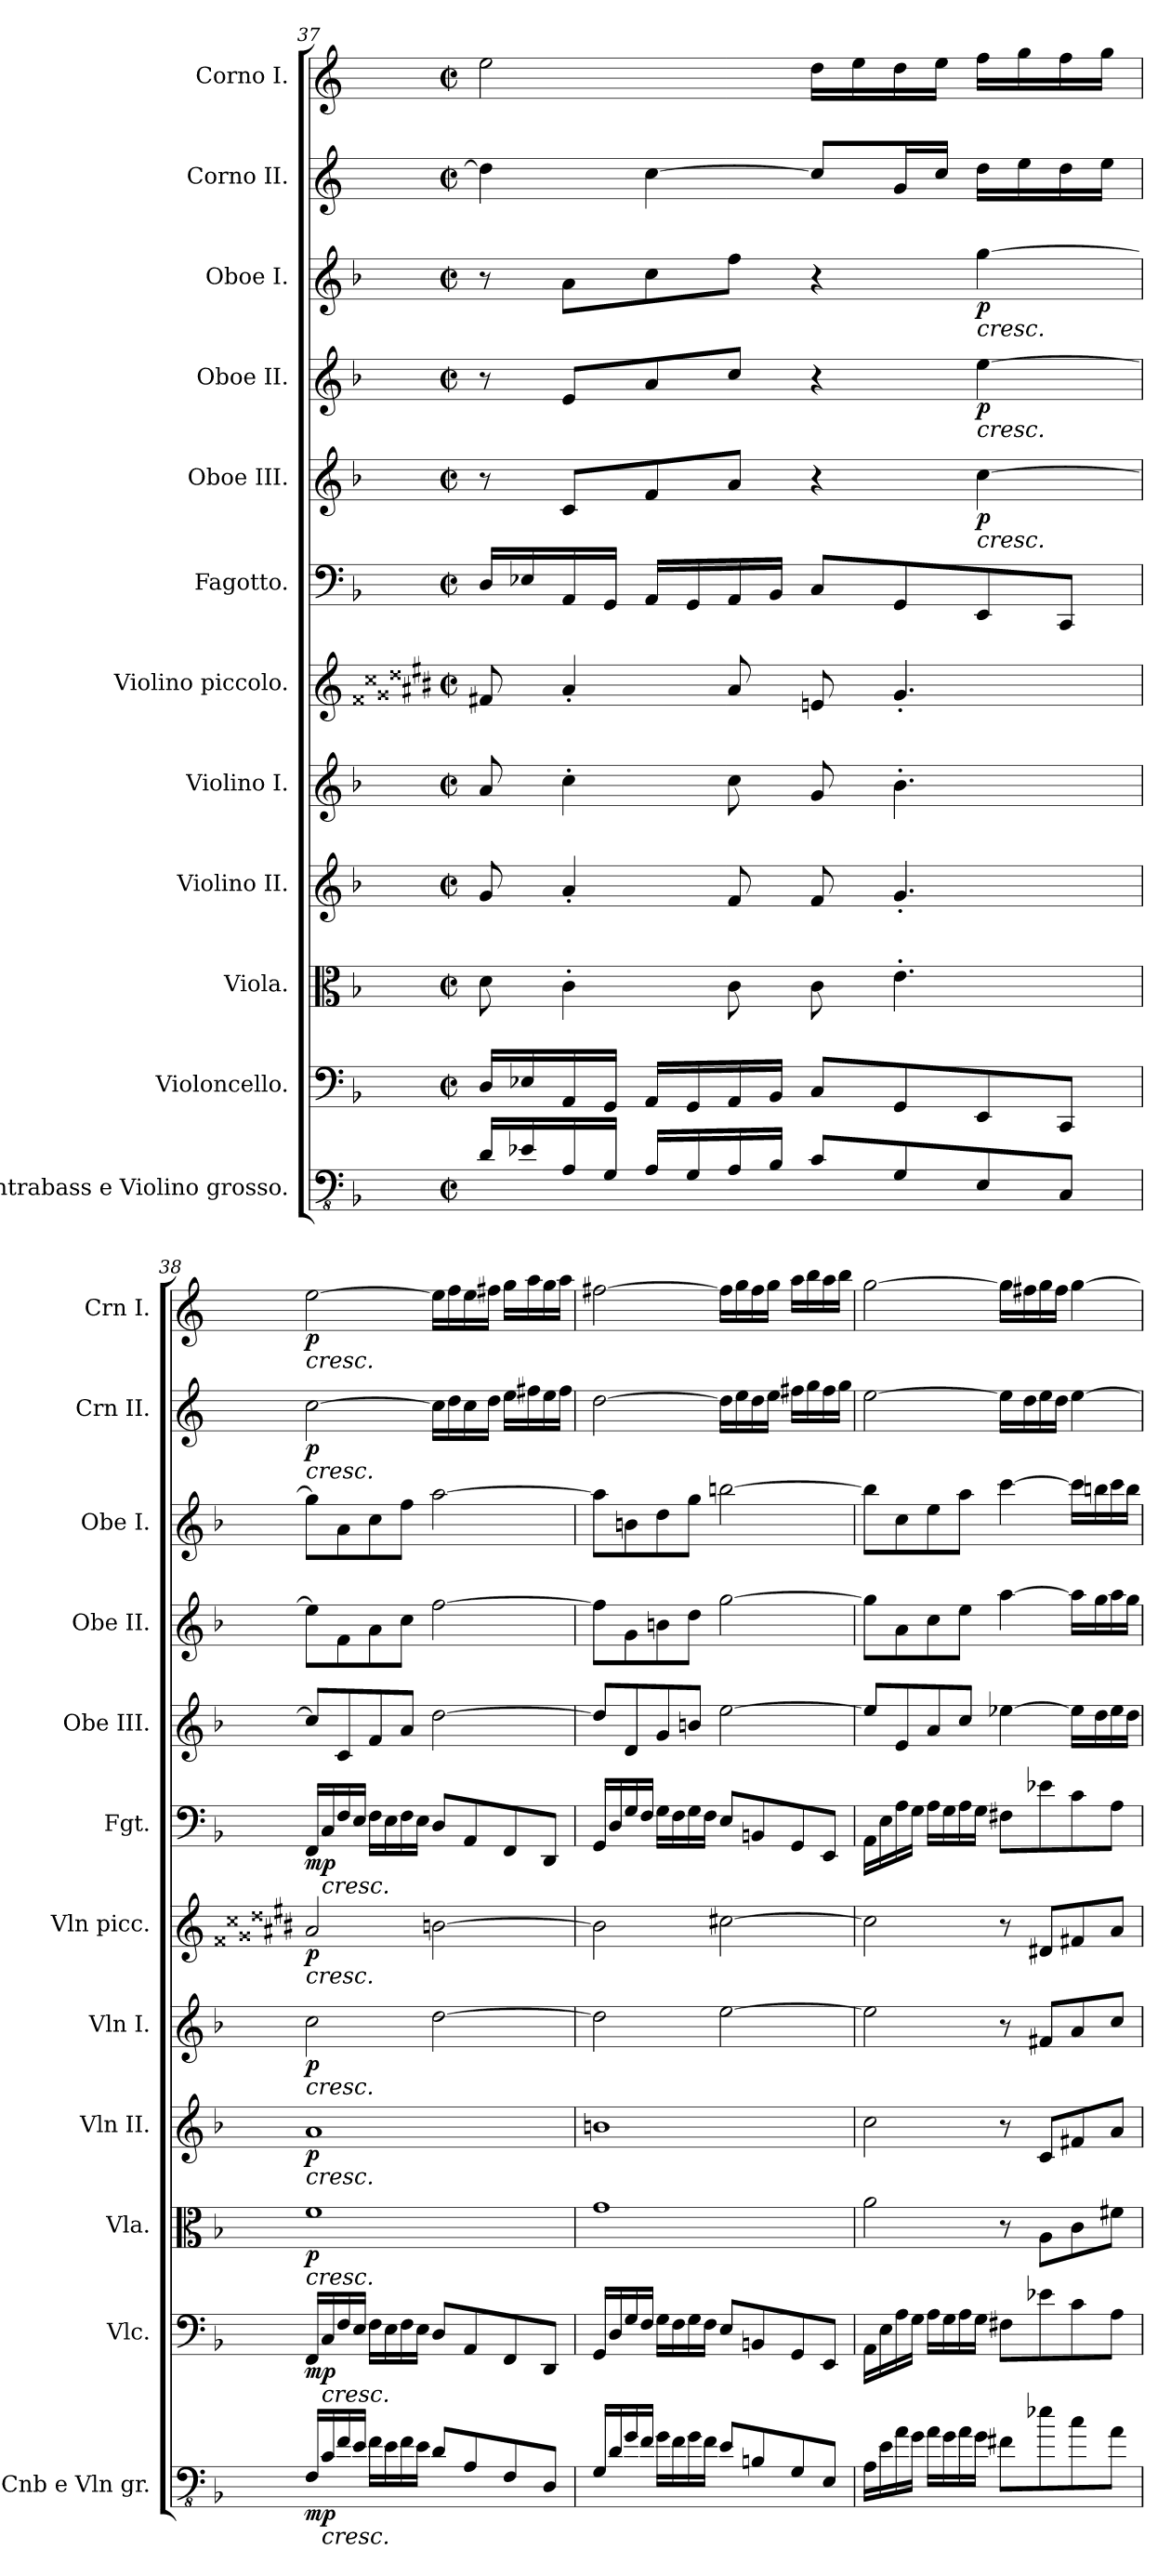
**kern	**dynam	**kern	**dynam	**kern	**dynam	**kern	**dynam	**kern	**dynam	**kern	**dynam	**kern	**dynam	**kern	**dynam	**kern	**dynam	**kern	**dynam	**kern	**dynam	**kern	**dynam
*part12	*part12	*part11	*part11	*part10	*part10	*part9	*part9	*part8	*part8	*part7	*part7	*part6	*part6	*part5	*part5	*part4	*part4	*part3	*part3	*part2	*part2	*part1	*part1
*staff12	*staff12	*staff11	*staff11	*staff10	*staff10	*staff9	*staff9	*staff8	*staff8	*staff7	*staff7	*staff6	*staff6	*staff5	*staff5	*staff4	*staff4	*staff3	*staff3	*staff2	*staff2	*staff1	*staff1
*I"Contrabass e Violino grosso.	*	*I"Violoncello.	*	*I"Viola.	*	*I"Violino II.	*	*I"Violino I.	*	*I"Violino piccolo.	*	*I"Fagotto.	*	*I"Oboe III.	*	*I"Oboe II.	*	*I"Oboe I.	*	*I"Corno II.	*	*I"Corno I.	*
*I'Cnb e Vln gr.	*	*I'Vlc.	*	*I'Vla.	*	*I'Vln II.	*	*I'Vln I.	*	*I'Vln picc.	*	*I'Fgt.	*	*I'Obe III.	*	*I'Obe II.	*	*I'Obe I.	*	*I'Crn II.	*	*I'Crn I.	*
*clefFv4	*	*clefF4	*	*clefC3	*	*clefG2	*	*clefG2	*	*clefG2	*	*clefF4	*	*clefG2	*	*clefG2	*	*clefG2	*	*clefG2	*	*clefG2	*
*ITrd7c12	*	*	*	*	*	*	*	*	*	*ITrd-1c-3	*	*	*	*	*	*	*	*	*	*ITrd4c7	*	*ITrd4c7	*
*k[b-]	*	*k[b-]	*	*k[b-]	*	*k[b-]	*	*k[b-]	*	*k[f##c##g##d##a#e#b#]	*	*k[b-]	*	*k[b-]	*	*k[b-]	*	*k[b-]	*	*k[b-]	*	*k[b-]	*
*M2/2	*	*M2/2	*	*M2/2	*	*M2/2	*	*M2/2	*	*M2/2	*	*M2/2	*	*M2/2	*	*M2/2	*	*M2/2	*	*M2/2	*	*M2/2	*
*met(c|)	*	*met(c|)	*	*met(c|)	*	*met(c|)	*	*met(c|)	*	*met(c|)	*	*met(c|)	*	*met(c|)	*	*met(c|)	*	*met(c|)	*	*met(c|)	*	*met(c|)	*
=37	=37	=37	=37	=37	=37	=37	=37	=37	=37	=37	=37	=37	=37	=37	=37	=37	=37	=37	=37	=37	=37	=37	=37
16DD/LL	.	16D/LL	.	8d\	.	8g/	.	8a/	.	8g##/	.	16D/LL	.	8r	.	8r	.	8r	.	4g\]	.	2a\	.
16EE-X/	.	16E-X/	.	.	.	.	.	.	.	.	.	16E-X/	.	.	.	.	.	.	.	.	.	.	.
16AAA/	.	16AA/	.	4c'\	.	4a'/	.	4cc'\	.	4b#'/	.	16AA/	.	8c/L	.	8e/L	.	8a\L	.	.	.	.	.
16GGG/JJ	.	16GG/JJ	.	.	.	.	.	.	.	.	.	16GG/JJ	.	.	.	.	.	.	.	.	.	.	.
16AAA/LL	.	16AA/LL	.	.	.	.	.	.	.	.	.	16AA/LL	.	8f/	.	8a/	.	8cc\	.	[4f\	.	.	.
16GGG/	.	16GG/	.	.	.	.	.	.	.	.	.	16GG/	.	.	.	.	.	.	.	.	.	.	.
16AAA/	.	16AA/	.	8c\	.	8f/	.	8cc\	.	8b#/	.	16AA/	.	8a/J	.	8cc/J	.	8ff\J	.	.	.	.	.
16BBB-/JJ	.	16BB-/JJ	.	.	.	.	.	.	.	.	.	16BB-/JJ	.	.	.	.	.	.	.	.	.	.	.
8CC/L	.	8C/L	.	8c\	.	8f/	.	8g/	.	8f##/	.	8C/L	.	4r	.	4r	.	4r	.	8f/L]	.	16g\LL	.
.	.	.	.	.	.	.	.	.	.	.	.	.	.	.	.	.	.	.	.	.	.	16a\	.
8GGG/	.	8GG/	.	4.e'\	.	4.g'/	.	4.b-'\	.	4.a#'/	.	8GG/	.	.	.	.	.	.	.	16c/L	.	16g\	.
.	.	.	.	.	.	.	.	.	.	.	.	.	.	.	.	.	.	.	.	16f/JJ	.	16a\JJ	.
!	!	!	!	!	!	!	!	!	!	!	!	!	!	!	!	!	!	!LO:TX:b:i:t=cresc.	!	!	!	!	!
!	!	!	!	!	!	!	!	!	!	!	!	!	!	!	!	!LO:TX:b:i:t=cresc.	!	!	!	!	!	!	!
!	!	!	!	!	!	!	!	!	!	!	!	!	!	!LO:TX:b:i:t=cresc.	!	!	!	!	!	!	!	!	!
!	!	!	!	!	!	!	!	!	!	!	!	!	!	!	!LO:DY:b	!	!LO:DY:b	!	!LO:DY:b	!	!	!	!
8EEE/	.	8EE/	.	.	.	.	.	.	.	.	.	8EE/	.	[4cc\	p	[4ee\	p	[4gg\	p	16g\LL	.	16b-\LL	.
.	.	.	.	.	.	.	.	.	.	.	.	.	.	.	.	.	.	.	.	16a\	.	16cc\	.
8CCC/J	.	8CC/J	.	.	.	.	.	.	.	.	.	8CC/J	.	.	.	.	.	.	.	16g\	.	16b-\	.
.	.	.	.	.	.	.	.	.	.	.	.	.	.	.	.	.	.	.	.	16a\JJ	.	16cc\JJ	.
!!LO:PB:g=z
=38	=38	=38	=38	=38	=38	=38	=38	=38	=38	=38	=38	=38	=38	=38	=38	=38	=38	=38	=38	=38	=38	=38	=38
!	!	!	!	!	!	!	!	!	!	!	!	!	!	!	!	!	!	!	!	!	!	!LO:TX:b:i:t=cresc.	!
!	!	!	!	!	!	!	!	!	!	!	!	!	!	!	!	!	!	!	!	!LO:TX:b:i:t=cresc.	!	!	!
!	!	!	!	!	!	!	!	!	!	!LO:TX:b:i:t=cresc.	!	!	!	!	!	!	!	!	!	!	!	!	!
!	!	!	!	!	!	!	!	!LO:TX:b:i:t=cresc.	!	!	!	!	!	!	!	!	!	!	!	!	!	!	!
!	!	!	!	!	!	!LO:TX:b:i:t=cresc.	!	!	!	!	!	!	!	!	!	!	!	!	!	!	!	!	!
!	!	!	!	!LO:TX:b:i:t=cresc.	!	!	!	!	!	!	!	!	!	!	!	!	!	!	!	!	!	!	!
!	!LO:DY:b	!	!LO:DY:b	!	!LO:DY:b	!	!LO:DY:b	!	!LO:DY:b	!	!LO:DY:b	!	!LO:DY:b	!	!	!	!	!	!	!	!LO:DY:b	!	!LO:DY:b
16FFF/LL	mp	16FF/LL	mp	1f	p	1a	p	2cc\	p	2b#/	p	16FF/LL	mp	8cc/L]	.	8ee\L]	.	8gg\L]	.	[2f\	p	[2a\	p
!	!	!	!	!	!	!	!	!	!	!	!	!LO:TX:b:i:t=cresc.	!	!	!	!	!	!	!	!	!	!	!
!	!	!LO:TX:b:i:t=cresc.	!	!	!	!	!	!	!	!	!	!	!	!	!	!	!	!	!	!	!	!	!
!LO:TX:b:i:t=cresc.	!	!	!	!	!	!	!	!	!	!	!	!	!	!	!	!	!	!	!	!	!	!	!
16CC/	.	16C/	.	.	.	.	.	.	.	.	.	16C/	.	.	.	.	.	.	.	.	.	.	.
16FF/	.	16F/	.	.	.	.	.	.	.	.	.	16F/	.	8c/	.	8f\	.	8a\	.	.	.	.	.
16EE/JJ	.	16E/JJ	.	.	.	.	.	.	.	.	.	16E/JJ	.	.	.	.	.	.	.	.	.	.	.
16FF\LL	.	16F\LL	.	.	.	.	.	.	.	.	.	16F\LL	.	8f/	.	8a\	.	8cc\	.	.	.	.	.
16EE\	.	16E\	.	.	.	.	.	.	.	.	.	16E\	.	.	.	.	.	.	.	.	.	.	.
16FF\	.	16F\	.	.	.	.	.	.	.	.	.	16F\	.	8a/J	.	8cc\J	.	8ff\J	.	.	.	.	.
16EE\JJ	.	16E\JJ	.	.	.	.	.	.	.	.	.	16E\JJ	.	.	.	.	.	.	.	.	.	.	.
8DD/L	.	8D/L	.	.	.	.	.	[2dd\	.	[2cc##\	.	8D/L	.	[2dd\	.	[2ff\	.	[2aa\	.	16f\LL]	.	16a\LL]	.
.	.	.	.	.	.	.	.	.	.	.	.	.	.	.	.	.	.	.	.	16g\	.	16b-\	.
8AAA/	.	8AA/	.	.	.	.	.	.	.	.	.	8AA/	.	.	.	.	.	.	.	16f\	.	16a\	.
.	.	.	.	.	.	.	.	.	.	.	.	.	.	.	.	.	.	.	.	16g\JJ	.	16bn\JJ	.
8FFF/	.	8FF/	.	.	.	.	.	.	.	.	.	8FF/	.	.	.	.	.	.	.	16a\LL	.	16cc\LL	.
.	.	.	.	.	.	.	.	.	.	.	.	.	.	.	.	.	.	.	.	16bn\	.	16dd\	.
8DDD/J	.	8DD/J	.	.	.	.	.	.	.	.	.	8DD/J	.	.	.	.	.	.	.	16a\	.	16cc\	.
.	.	.	.	.	.	.	.	.	.	.	.	.	.	.	.	.	.	.	.	16b\JJ	.	16dd\JJ	.
=39	=39	=39	=39	=39	=39	=39	=39	=39	=39	=39	=39	=39	=39	=39	=39	=39	=39	=39	=39	=39	=39	=39	=39
16GGG/LL	.	16GG/LL	.	1g	.	1bn	.	2dd\]	.	2cc##\]	.	16GG/LL	.	8dd/L]	.	8ff\L]	.	8aa\L]	.	[2g\	.	[2bn\	.
16DD/	.	16D/	.	.	.	.	.	.	.	.	.	16D/	.	.	.	.	.	.	.	.	.	.	.
16GG/	.	16G/	.	.	.	.	.	.	.	.	.	16G/	.	8d/	.	8g\	.	8bn\	.	.	.	.	.
16FF/JJ	.	16F/JJ	.	.	.	.	.	.	.	.	.	16F/JJ	.	.	.	.	.	.	.	.	.	.	.
16GG\LL	.	16G\LL	.	.	.	.	.	.	.	.	.	16G\LL	.	8g/	.	8bn\	.	8dd\	.	.	.	.	.
16FF\	.	16F\	.	.	.	.	.	.	.	.	.	16F\	.	.	.	.	.	.	.	.	.	.	.
16GG\	.	16G\	.	.	.	.	.	.	.	.	.	16G\	.	8bn/J	.	8dd\J	.	8gg\J	.	.	.	.	.
16FF\JJ	.	16F\JJ	.	.	.	.	.	.	.	.	.	16F\JJ	.	.	.	.	.	.	.	.	.	.	.
8EE/L	.	8E/L	.	.	.	.	.	[2ee\	.	[2dd##\	.	8E/L	.	[2ee\	.	[2gg\	.	[2bbn\	.	16g\LL]	.	16b\LL]	.
.	.	.	.	.	.	.	.	.	.	.	.	.	.	.	.	.	.	.	.	16a\	.	16cc\	.
8BBBn/	.	8BBn/	.	.	.	.	.	.	.	.	.	8BBn/	.	.	.	.	.	.	.	16g\	.	16b\	.
.	.	.	.	.	.	.	.	.	.	.	.	.	.	.	.	.	.	.	.	16a\JJ	.	16cc\JJ	.
8GGG/	.	8GG/	.	.	.	.	.	.	.	.	.	8GG/	.	.	.	.	.	.	.	16bn\LL	.	16dd\LL	.
.	.	.	.	.	.	.	.	.	.	.	.	.	.	.	.	.	.	.	.	16cc\	.	16ee\	.
8EEE/J	.	8EE/J	.	.	.	.	.	.	.	.	.	8EE/J	.	.	.	.	.	.	.	16b\	.	16dd\	.
.	.	.	.	.	.	.	.	.	.	.	.	.	.	.	.	.	.	.	.	16cc\JJ	.	16ee\JJ	.
!!LO:PB:g=z
=40	=40	=40	=40	=40	=40	=40	=40	=40	=40	=40	=40	=40	=40	=40	=40	=40	=40	=40	=40	=40	=40	=40	=40
16AAA\LL	.	16AA\LL	.	2a\	.	2cc\	.	2ee\]	.	2dd##\]	.	16AA\LL	.	8ee/L]	.	8gg\L]	.	8bb\L]	.	[2a\	.	[2cc\	.
16EE\	.	16E\	.	.	.	.	.	.	.	.	.	16E\	.	.	.	.	.	.	.	.	.	.	.
16AA\	.	16A\	.	.	.	.	.	.	.	.	.	16A\	.	8e/	.	8a\	.	8cc\	.	.	.	.	.
16GG\JJ	.	16G\JJ	.	.	.	.	.	.	.	.	.	16G\JJ	.	.	.	.	.	.	.	.	.	.	.
16AA\LL	.	16A\LL	.	.	.	.	.	.	.	.	.	16A\LL	.	8a/	.	8cc\	.	8ee\	.	.	.	.	.
16GG\	.	16G\	.	.	.	.	.	.	.	.	.	16G\	.	.	.	.	.	.	.	.	.	.	.
16AA\	.	16A\	.	.	.	.	.	.	.	.	.	16A\	.	8cc/J	.	8ee\J	.	8aa\J	.	.	.	.	.
16GG\JJ	.	16G\JJ	.	.	.	.	.	.	.	.	.	16G\JJ	.	.	.	.	.	.	.	.	.	.	.
8FF#X\L	.	8F#X\L	.	8r	.	8r	.	8r	.	8r	.	8F#X\L	.	[4ee-X\	.	[4aa\	.	[4ccc\	.	16a\LL]	.	16cc\LL]	.
.	.	.	.	.	.	.	.	.	.	.	.	.	.	.	.	.	.	.	.	16g\	.	16bn\	.
8E-X\	.	8e-X\	.	8A\L	.	8c/L	.	8f#X/L	.	8e##X/L	.	8e-X\	.	.	.	.	.	.	.	16a\	.	16cc\	.
.	.	.	.	.	.	.	.	.	.	.	.	.	.	.	.	.	.	.	.	16g\JJ	.	16b\JJ	.
8C\	.	8c\	.	8c\	.	8f#X/	.	8a/	.	8g##/	.	8c\	.	16ee-\LL]	.	16aa\LL]	.	16ccc\LL]	.	[4a\	.	[4cc\	.
.	.	.	.	.	.	.	.	.	.	.	.	.	.	16dd\	.	16gg\	.	16bbn\	.	.	.	.	.
8AA\J	.	8A\J	.	8f#X\J	.	8a/J	.	8cc/J	.	8b#/J	.	8A\J	.	16ee-\	.	16aa\	.	16ccc\	.	.	.	.	.
.	.	.	.	.	.	.	.	.	.	.	.	.	.	16dd\JJ	.	16gg\JJ	.	16bb\JJ	.	.	.	.	.
=	=	=	=	=	=	=	=	=	=	=	=	=	=	=	=	=	=	=	=	=	=	=	=
*-	*-	*-	*-	*-	*-	*-	*-	*-	*-	*-	*-	*-	*-	*-	*-	*-	*-	*-	*-	*-	*-	*-	*-
